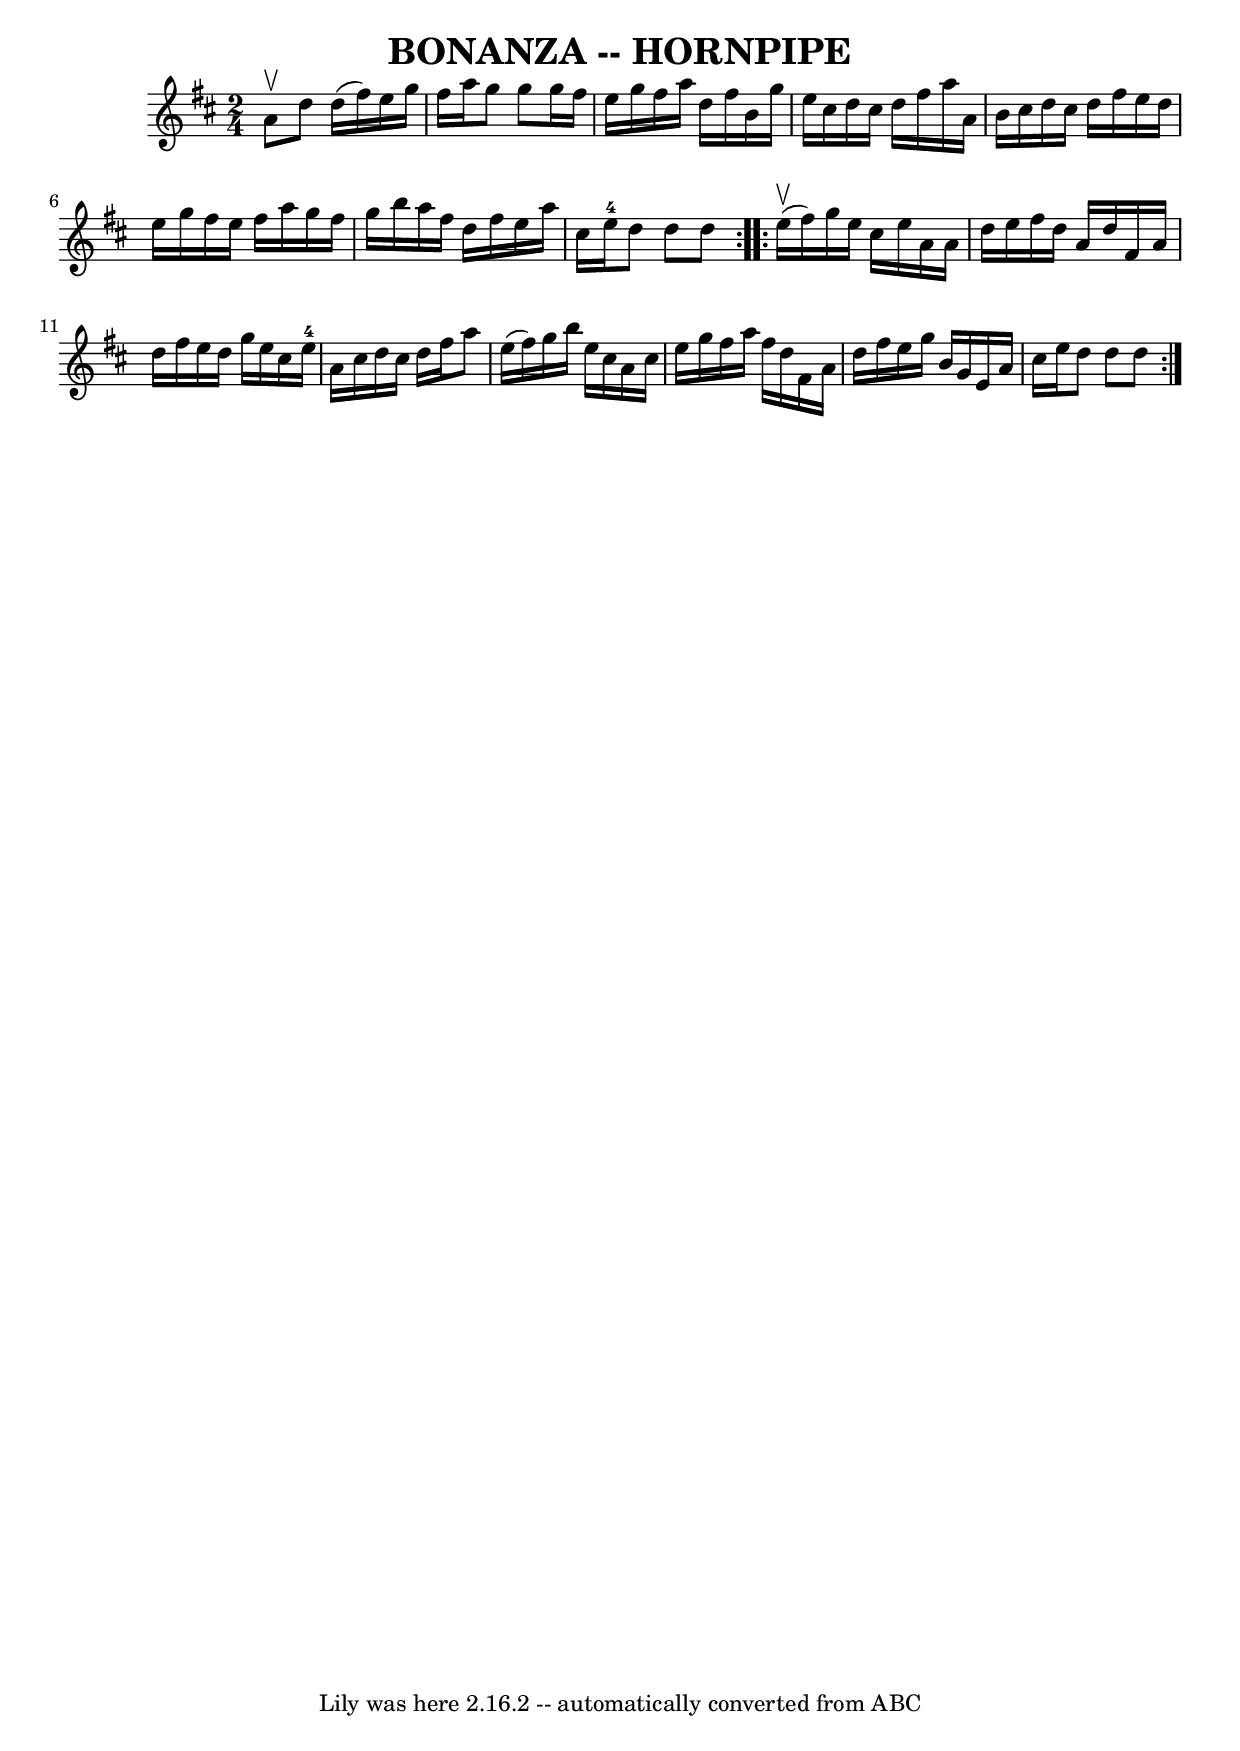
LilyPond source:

\version "2.7.40"
\include "Mammoth.ily"
\header {
	%% book = "Ryan's Mammoth Collection of Fiddle Tunes"
	crossRefNumber = "1"
	footnotes = ""
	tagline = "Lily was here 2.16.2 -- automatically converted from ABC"
	title = "BONANZA -- HORNPIPE"
}
voicedefault =  {


\repeat volta 2 {
\time 2/4 \key d \major a'8^\upbow       |
 d''8 d''16 (
fis''16) e''16 g''16 fis''16 a''16    |
 g''8 g''8    
g''16 fis''16 e''16 g''16    |
 fis''16 a''16 d''16    
fis''16 b'16 g''16 e''16 cis''16    |
 d''16 cis''16    
d''16 fis''16 a''16 a'16 b'16 cis''16    |
     |
   
d''16 cis''16 d''16 fis''16 e''16 d''16 e''16 g''16    
|
 fis''16 e''16 fis''16 a''16 g''16 fis''16 g''16    
b''16    |
 a''16 fis''16 d''16 fis''16 e''16 a''16    
cis''16 e''16-4   |
 d''8 d''8 d''8    }     
\repeat volta 2 { e''16 (^\upbow fis''16)       |
 g''16    
e''16 cis''16 e''16 a'16 a'16 d''16 e''16    |
   
fis''16 d''16 a'16 d''16 fis'16 a'16 d''16 fis''16    
|
 e''16 d''16 g''16 e''16 cis''16 e''16-4 a'16    
cis''16    |
 d''16 cis''16 d''16 fis''16 a''8 e''16 (
fis''16)   |
     |
 g''16 b''16 e''16 cis''16    
a'16 cis''16 e''16 g''16    |
 fis''16 a''16 fis''16    
d''16 fis'16 a'16 d''16 fis''16    |
 e''16 g''16    
b'16 g'16 e'16 a'16 cis''16 e''16    |
 d''8 d''8    
d''8    }   
}

\score{
    <<

	\context Staff="default"
	{
	    \voicedefault 
	}

    >>
	\layout {
	}
	\midi {}
}
